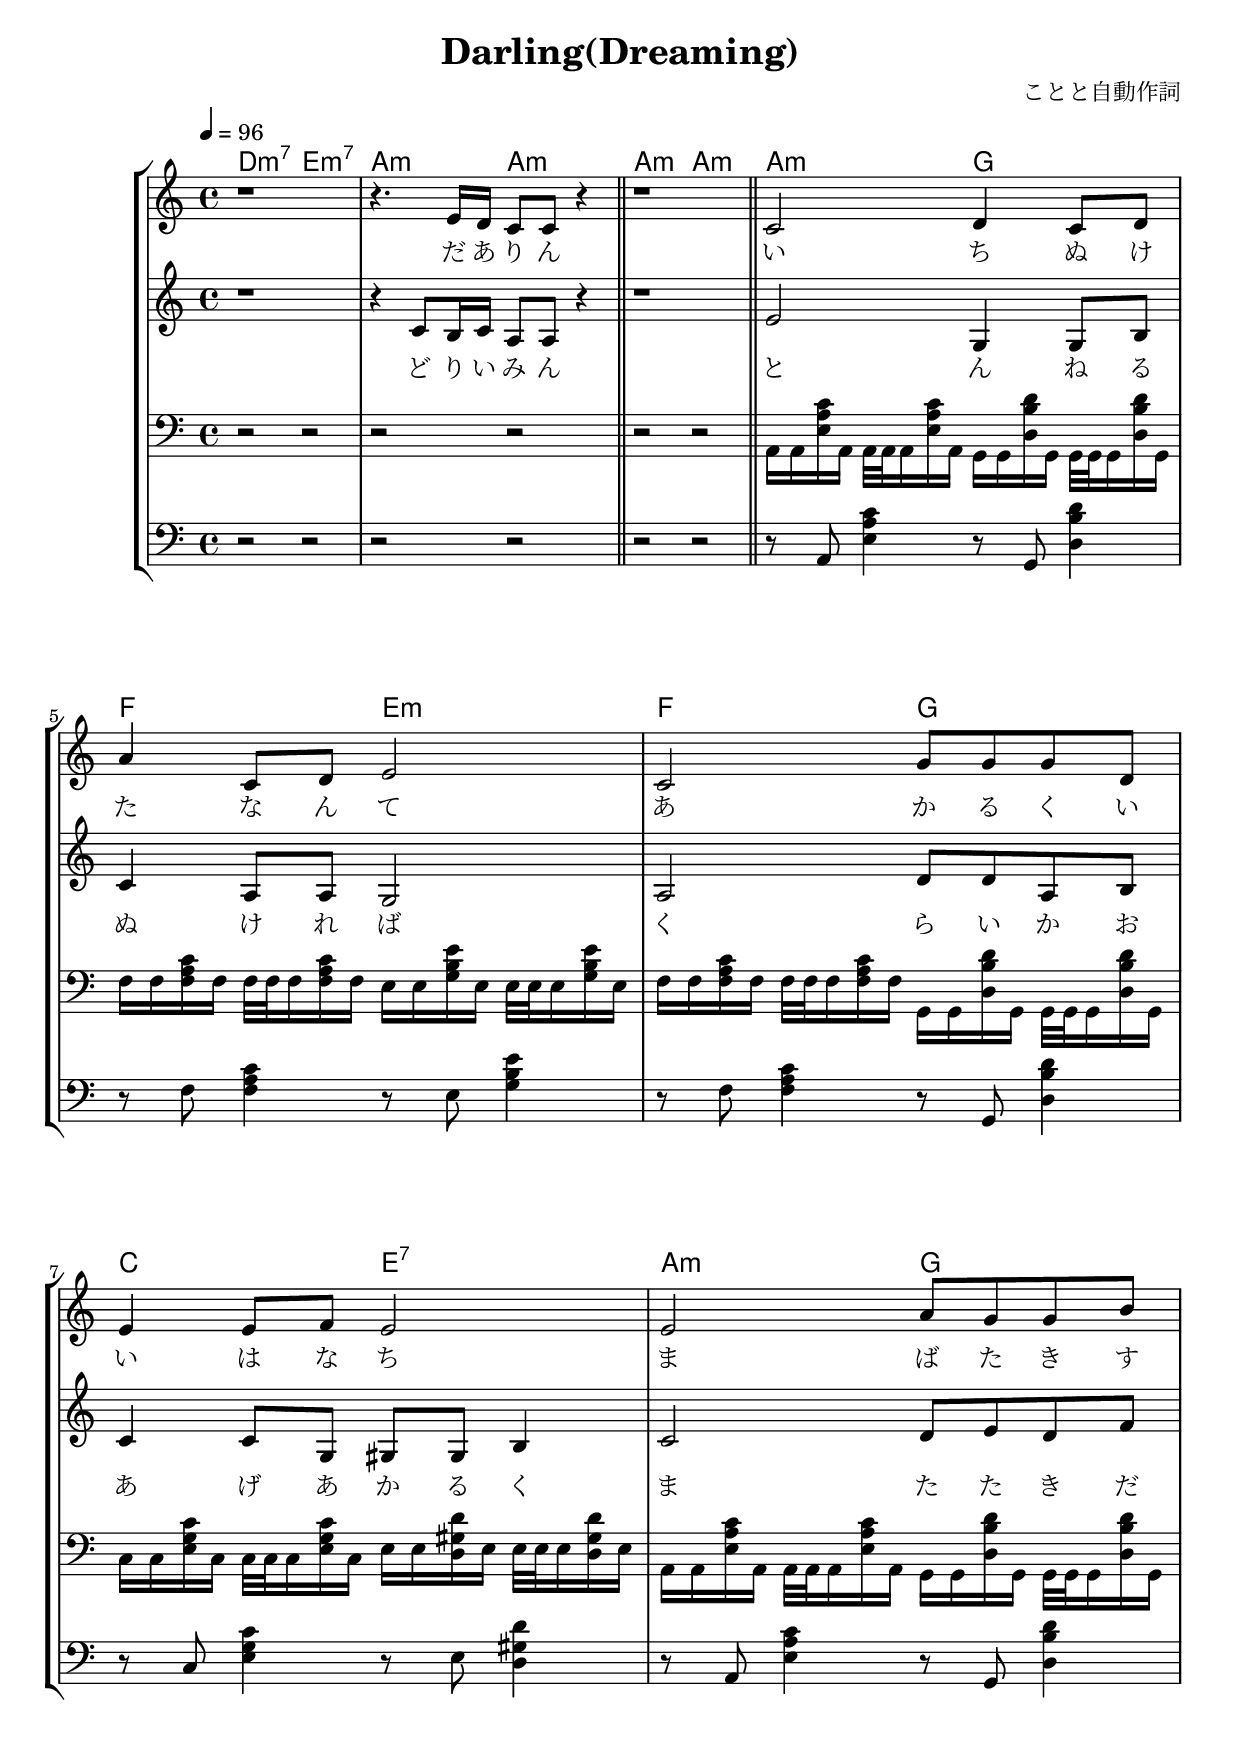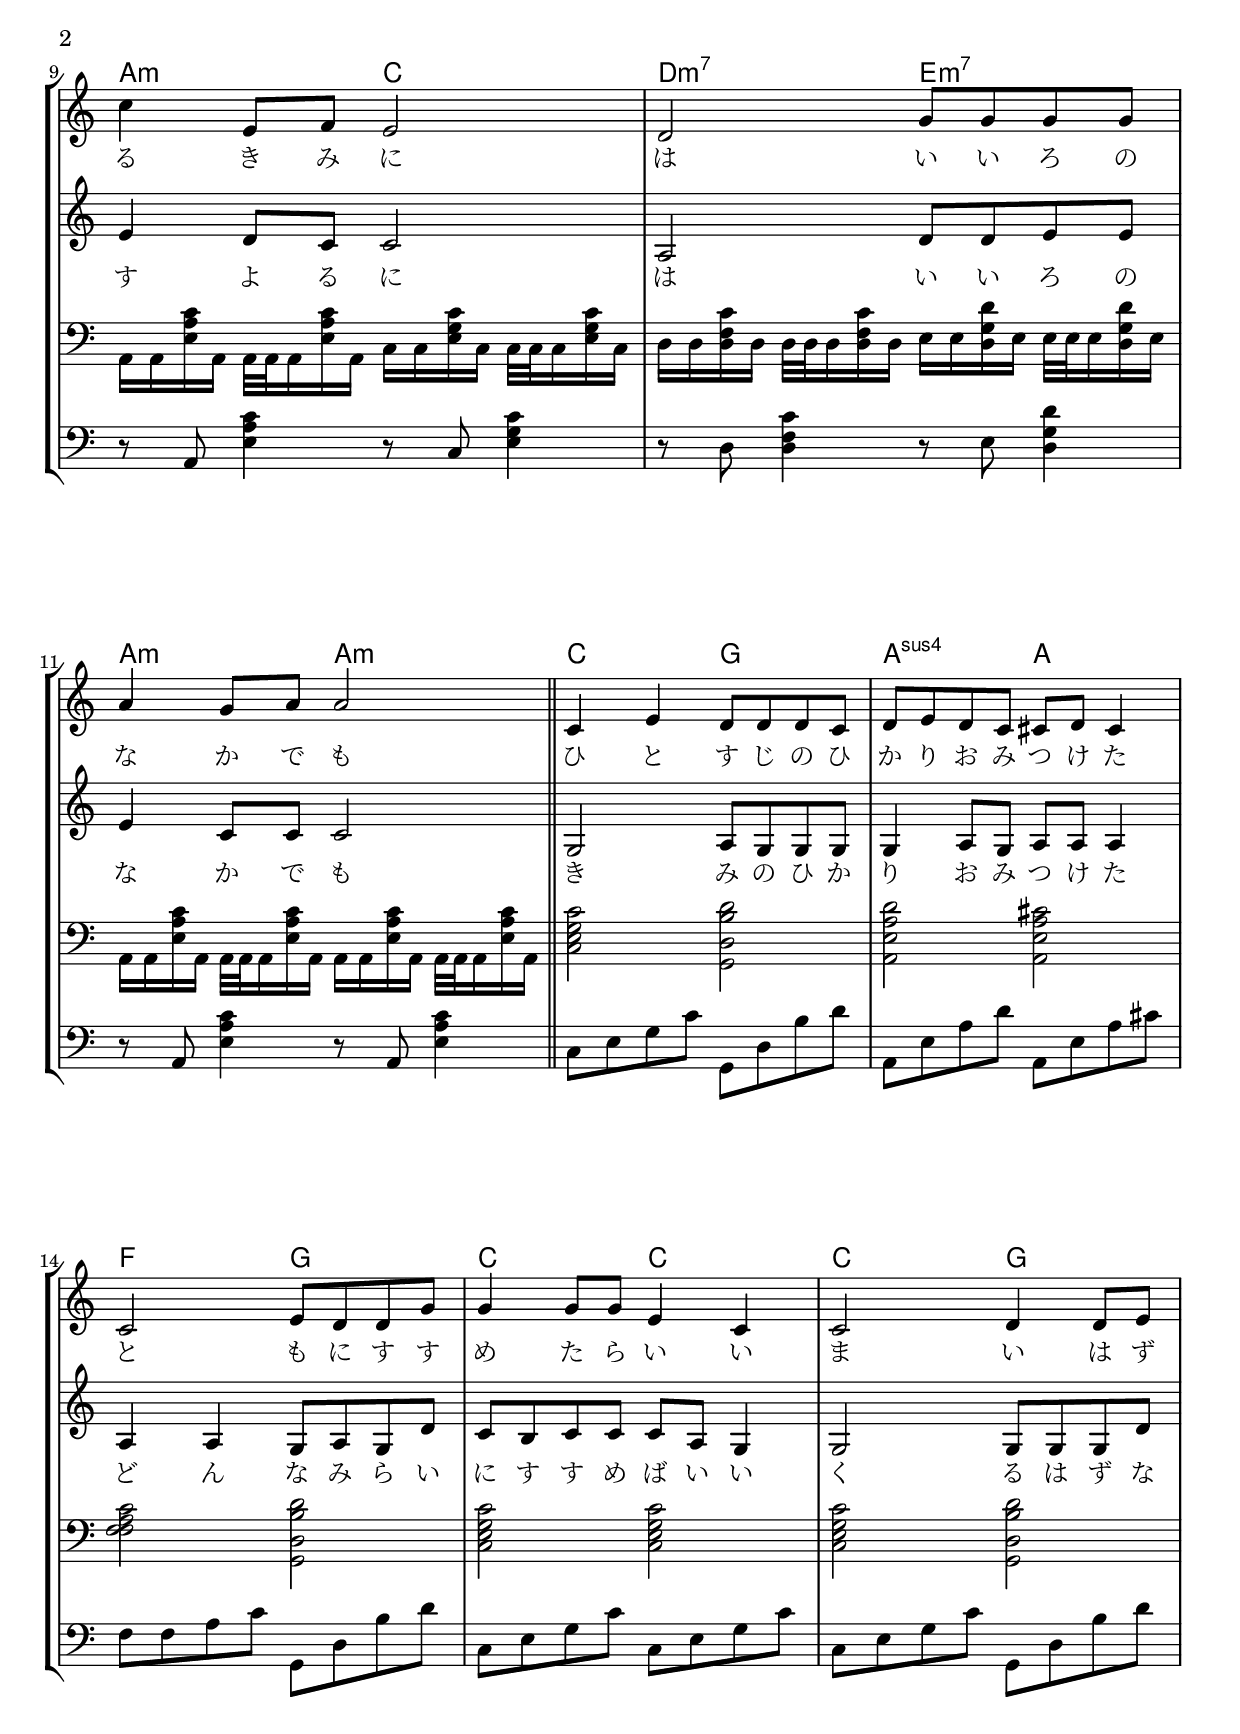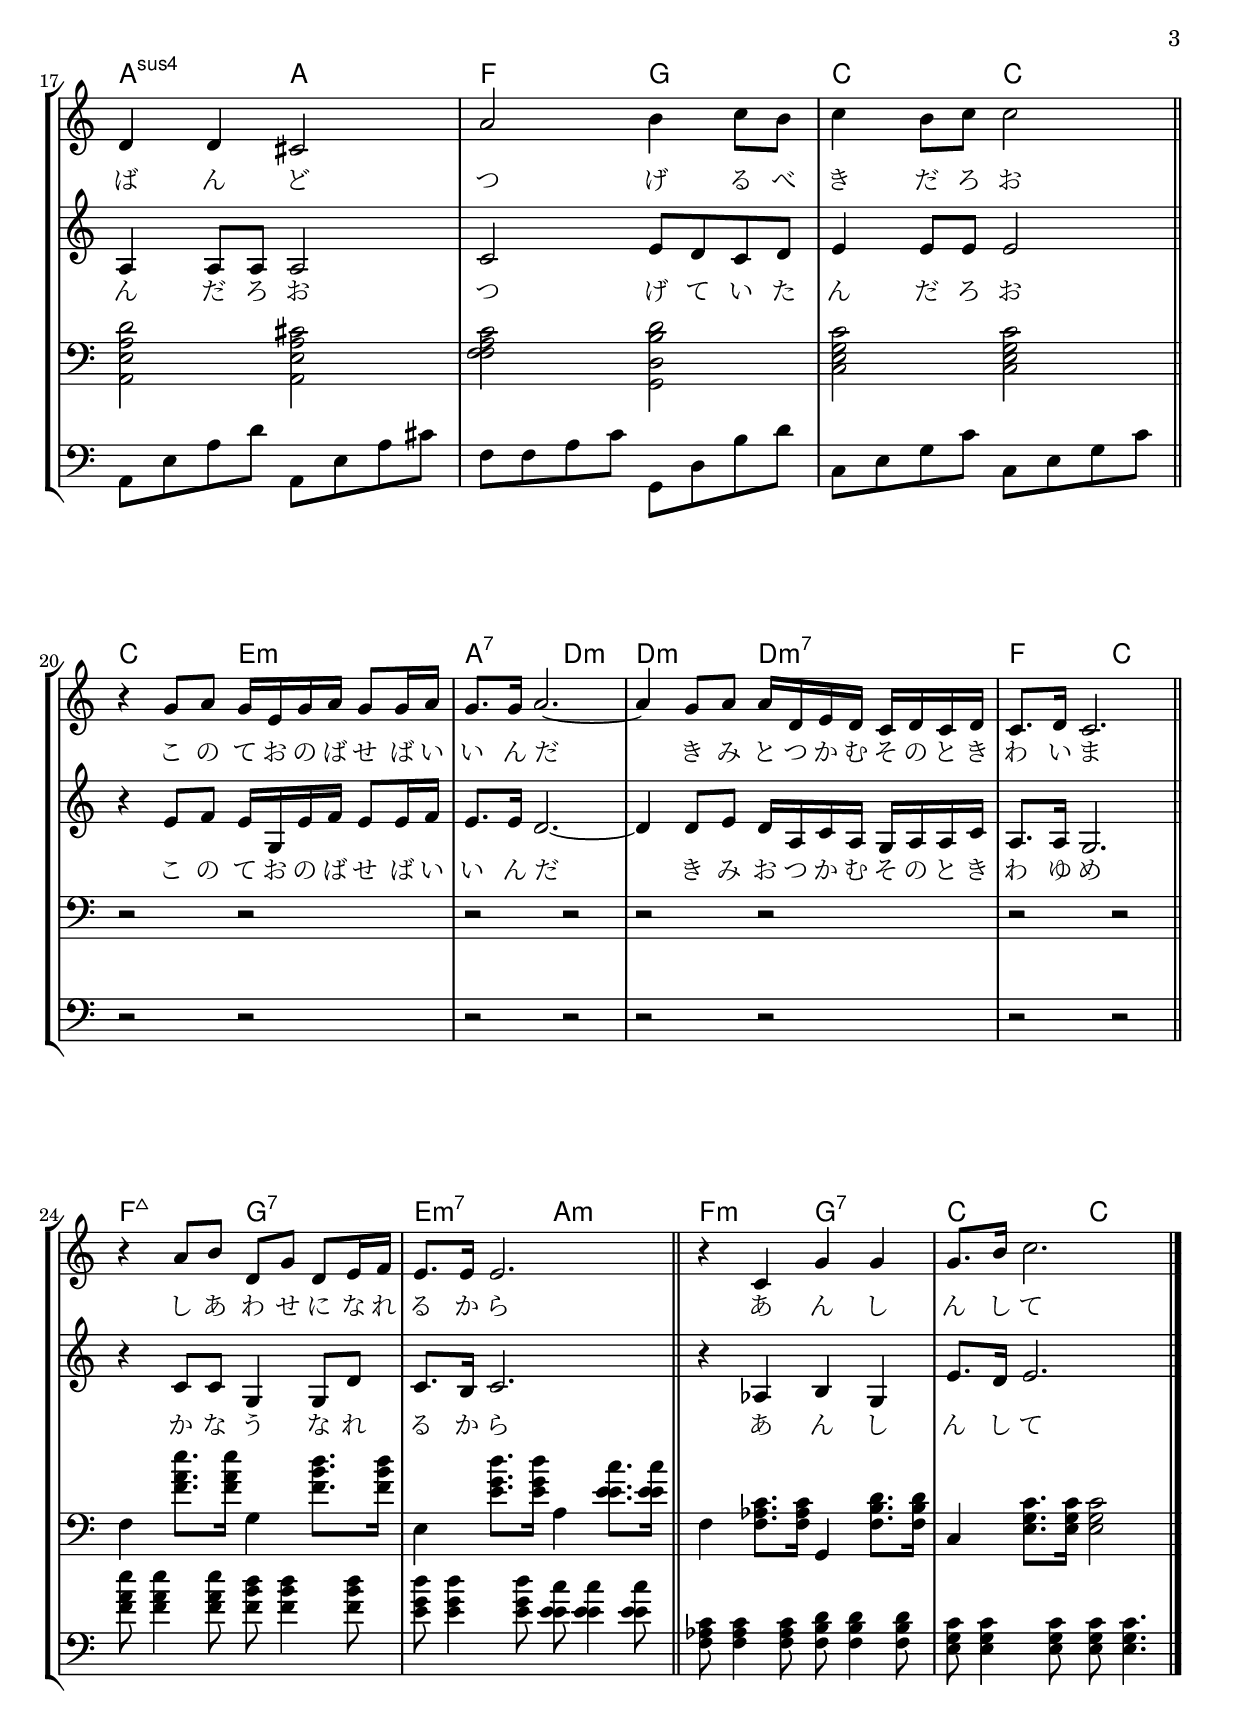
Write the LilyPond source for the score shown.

\version "2.12.1"

\header {
	title = \markup {Darling(Dreaming)}
	composer = \markup \center-column {ことと自動作詞}
}

harmony = \chordmode {
	d2:min7 e:min7 a:m a:m 

	a:m a:m 

	a:m g f e:m f g c e:7 a:m g a:m c d:min7 e:min7 a:m a:m 

	c g a:sus4 a f g c c c g a:sus4 a f g c c 

	c e:m a:7 d:m d:m d:min7 f c 

	f:maj7 g:7 e:min7 a:m 

	f:m g:7 c c 
}

melody = {
	\set Staff.midiInstrument = #"fss0.35"
	\set Staff.midiMinimumVolume = #0.7
	\set Staff.midiMaximumVolume = #0.9
		\key c \major
	\tempo 4 = 96
r1
r4. e'16  d'16  c'8  c'8  r4
	r1   
	\set Staff.midiInstrument = #"fss0.35"
	\set Staff.midiMinimumVolume = #0.7
	\set Staff.midiMaximumVolume = #0.9
	c'2  d'4  c'8  d'8 
	a'4  c'8  d'8  e'2 
	c'2  g'8  g'8  g'8  d'8 
	e'4  e'8  f'8  e'2 
	e'2  a'8  g'8  g'8  b'8 
	c''4  e'8  f'8  e'2 
	d'2  g'8  g'8  g'8  g'8 
	a'4  g'8  a'8  a'2
	\set Staff.midiInstrument = #"fss0.35"
	\set Staff.midiMinimumVolume = #0.7
	\set Staff.midiMaximumVolume = #0.9
	c'4  e'4  d'8  d'8  d'8  c'8 
	d'8  e'8  d'8  c'8  cis'8  d'8  cis'4 
	c'2  e'8  d'8  d'8  g'8 
	g'4  g'8  g'8  e'4  c'4 
	c'2  d'4  d'8  e'8 
	d'4  d'4  cis'2 
	a'2  b'4  c''8  b'8 
	c''4  b'8  c''8  c''2
	\set Staff.midiInstrument = #"fss0.35"
	\set Staff.midiMinimumVolume = #0.7
	\set Staff.midiMaximumVolume = #0.9
	r4 g'8  a'8  g'16  e'16  g'16  a'16  g'8  g'16  a'16 
	g'8.  g'16  a'2.~ 
	a'4  g'8  a'8  a'16  d'16  e'16  d'16  c'16  d'16  c'16  d'16 
	c'8.  d'16  c'2.
	\set Staff.midiInstrument = #"fss0.35"
	\set Staff.midiMinimumVolume = #0.7
	\set Staff.midiMaximumVolume = #0.9
	r4 a'8  b'8  d'8  g'8  d'8  e'16  f'16 
	e'8.  e'16  e'2.
	\set Staff.midiInstrument = #"fss0.35"
	\set Staff.midiMinimumVolume = #0.7
	\set Staff.midiMaximumVolume = #0.9
	r4 c'4  g'4  g'4 
	g'8.  b'16  c''2.
	\bar "|."
}

words = \lyricmode {
	だ  あ  り  ん  
	
	い  ち  ぬ  け  た  な  ん  て  あ  か  る  く  い  い  は  な  ち  ま  ば  た  き  す  る  き  み  に  は  い  い  ろ  の  な  か  で  も  
	ひ  と  す  じ  の  ひ  か  り  お  み  つ  け  た  と  も  に  す  す  め  た  ら  い  い  ま  い  は  ず  ば  ん  ど  つ  げ  る  べ  き  だ  ろ  お  
	こ  の  て  お  の  ば  せ  ば  い  い  ん  だ  き  み  と  つ  か  む  そ  の  と  き  わ  い  ま  
	し  あ  わ  せ  に  な  れ  る  か  ら  
	あ  ん  し  ん  し  て  
}

secondmelody = {
	\set Staff.midiInstrument = #"fss0.35"
	\set Staff.midiMinimumVolume = #0.7
	\set Staff.midiMaximumVolume = #0.9
		\key c \major
	\tempo 4 = 96
r1
r4 c'8  b16  c'16  a8  a8  r4
	r1   
	\set Staff.midiInstrument = #"fss0.35"
	\set Staff.midiMinimumVolume = #0.7
	\set Staff.midiMaximumVolume = #0.9
	e'2  g4  g8  b8 
	c'4  a8  a8  g2 
	a2  d'8  d'8  a8  b8 
	c'4  c'8  g8  gis8  gis8  b4 
	c'2  d'8  e'8  d'8  f'8 
	e'4  d'8  c'8  c'2 
	a2  d'8  d'8  e'8  e'8 
	e'4  c'8  c'8  c'2
	\set Staff.midiInstrument = #"fss0.35"
	\set Staff.midiMinimumVolume = #0.7
	\set Staff.midiMaximumVolume = #0.9
	g2  a8  g8  g8  g8 
	g4  a8  g8  a8  a8  a4 
	a4  a4  g8  a8  g8  d'8 
	c'8  b8  c'8  c'8  c'8  a8  g4 
	g2  g8  g8  g8  d'8 
	a4  a8  a8  a2 
	c'2  e'8  d'8  c'8  d'8 
	e'4  e'8  e'8  e'2
	\set Staff.midiInstrument = #"fss0.35"
	\set Staff.midiMinimumVolume = #0.7
	\set Staff.midiMaximumVolume = #0.9
	r4 e'8  f'8  e'16  g16  e'16  f'16  e'8  e'16  f'16 
	e'8.  e'16  d'2.~ 
	d'4  d'8  e'8  d'16  a16  c'16  a16  g16  a16  a16  c'16 
	a8.  a16  g2.
	\set Staff.midiInstrument = #"fss0.35"
	\set Staff.midiMinimumVolume = #0.7
	\set Staff.midiMaximumVolume = #0.9
	r4 c'8  c'8  g4  g8  d'8 
	c'8.  b16  c'2.
	\set Staff.midiInstrument = #"fss0.35"
	\set Staff.midiMinimumVolume = #0.7
	\set Staff.midiMaximumVolume = #0.9
	r4 as4  b4  g4 
	e'8.  d'16  e'2.
	\bar "|."
}

secondwords = \lyricmode {
	ど  り  い  み  ん  
	
	と  ん  ね  る  ぬ  け  れ  ば  く  ら  い  か  お  あ  げ  あ  か  る  く  ま  た  た  き  だ  す  よ  る  に  は  い  い  ろ  の  な  か  で  も  
	き  み  の  ひ  か  り  お  み  つ  け  た  ど  ん  な  み  ら  い  に  す  す  め  ば  い  い  く  る  は  ず  な  ん  だ  ろ  お  つ  げ  て  い  た  ん  だ  ろ  お  
	こ  の  て  お  の  ば  せ  ば  い  い  ん  だ  き  み  お  つ  か  む  そ  の  と  き  わ  ゆ  め  
	か  な  う  な  れ  る  か  ら  
	あ  ん  し  ん  し  て  
}

tempochange = {
	\tempo 4 = 96
	r1 | r1 \bar "||"
	\tempo 4 = 96
	r1 \bar "||"
	\tempo 4 = 96
	r1 | r1 | r1 | r1 | r1 | r1 | r1 | r1 \bar "||"
	\tempo 4 = 96
	r1 | r1 | r1 | r1 | r1 | r1 | r1 | r1 \bar "||"
	\tempo 4 = 96
	r1 | r1 | r1 | r1 \bar "||"
	\tempo 4 = 96
	r1 | r1 \bar "||"
	\tempo 4 = 96
	r1 | r1 \bar "|."
}

mainacc = {
	\clef bass
	\set Staff.midiInstrument = #"Acoustic grand"
	\set Staff.midiMinimumVolume = #0.3
	\set Staff.midiMaximumVolume = #0.6
	\key c \major
	\tempo 4 = 96
	r2
	r2
	r2
	r2
	\bar "||"

	\set Staff.midiInstrument = #"Acoustic grand"
	\set Staff.midiMinimumVolume = #0.3
	\set Staff.midiMaximumVolume = #0.6
	r2
	r2
	\bar "||"

	\set Staff.midiInstrument = #"Alto Sax"
	\set Staff.midiMinimumVolume = #0.3
	\set Staff.midiMaximumVolume = #0.6
	a,16 a,16 <e a c'>16 a,16   a,32 a,32 a,16 <e a c'>16 a,16
	g,16 g,16 <d b d'>16 g,16   g,32 g,32 g,16 <d b d'>16 g,16
	f16 f16 <f a c'>16 f16   f32 f32 f16 <f a c'>16 f16
	e16 e16 <g b e'>16 e16   e32 e32 e16 <g b e'>16 e16
	f16 f16 <f a c'>16 f16   f32 f32 f16 <f a c'>16 f16
	g,16 g,16 <d b d'>16 g,16   g,32 g,32 g,16 <d b d'>16 g,16
	c16 c16 <e g c'>16 c16   c32 c32 c16 <e g c'>16 c16
	e16 e16 <d gis d'>16 e16   e32 e32 e16 <d gis d'>16 e16
	a,16 a,16 <e a c'>16 a,16   a,32 a,32 a,16 <e a c'>16 a,16
	g,16 g,16 <d b d'>16 g,16   g,32 g,32 g,16 <d b d'>16 g,16
	a,16 a,16 <e a c'>16 a,16   a,32 a,32 a,16 <e a c'>16 a,16
	c16 c16 <e g c'>16 c16   c32 c32 c16 <e g c'>16 c16
	d16 d16 <d f c'>16 d16   d32 d32 d16 <d f c'>16 d16
	e16 e16 <d g d'>16 e16   e32 e32 e16 <d g d'>16 e16
	a,16 a,16 <e a c'>16 a,16   a,32 a,32 a,16 <e a c'>16 a,16
	a,16 a,16 <e a c'>16 a,16   a,32 a,32 a,16 <e a c'>16 a,16
	\bar "||"

	\set Staff.midiInstrument = #"Alto Sax"
	\set Staff.midiMinimumVolume = #0.3
	\set Staff.midiMaximumVolume = #0.6
	<c e g c'>2
	<g, d b d'>2
	<a, e a d'>2
	<a, e a cis'>2
	<f f a c'>2
	<g, d b d'>2
	<c e g c'>2
	<c e g c'>2
	<c e g c'>2
	<g, d b d'>2
	<a, e a d'>2
	<a, e a cis'>2
	<f f a c'>2
	<g, d b d'>2
	<c e g c'>2
	<c e g c'>2
	\bar "||"

	\set Staff.midiInstrument = #"Acoustic grand"
	\set Staff.midiMinimumVolume = #0.3
	\set Staff.midiMaximumVolume = #0.6
	r2
	r2
	r2
	r2
	r2
	r2
	r2
	r2
	\bar "||"

	\set Staff.midiInstrument = #"Alto Sax"
	\set Staff.midiMinimumVolume = #0.3
	\set Staff.midiMaximumVolume = #0.6
	f4 <f' a' e''>8. <f' a' e''>16
	g4 <f' b' d''>8. <f' b' d''>16
	e4 <e' g' d''>8. <e' g' d''>16
	a4 <e' e' c''>8. <e' e' c''>16
	\bar "||"

	\set Staff.midiInstrument = #"Alto Sax"
	\set Staff.midiMinimumVolume = #0.3
	\set Staff.midiMaximumVolume = #0.6
	f4 <f as c'>8. <f as c'>16
	g,4 <f b d'>8. <f b d'>16
	c4 <e g c'>8. <e g c'>16
	<e g c'>2
	\bar "|."
}

subacc = {
	\clef bass
	\set Staff.midiInstrument = #"Acoustic grand"
	\set Staff.midiMinimumVolume = #0.3
	\set Staff.midiMaximumVolume = #0.6
	\key c \major
	\tempo 4 = 96
	r2
	r2
	r2
	r2
	\bar "||"

	\set Staff.midiInstrument = #"Acoustic grand"
	\set Staff.midiMinimumVolume = #0.3
	\set Staff.midiMaximumVolume = #0.6
	r2
	r2
	\bar "||"

	\set Staff.midiInstrument = #"Pizzicato Strings"
	\set Staff.midiMinimumVolume = #0.3
	\set Staff.midiMaximumVolume = #0.6
	r8 a, <e a c'>4
	r8 g, <d b d'>4
	r8 f <f a c'>4
	r8 e <g b e'>4
	r8 f <f a c'>4
	r8 g, <d b d'>4
	r8 c <e g c'>4
	r8 e <d gis d'>4
	r8 a, <e a c'>4
	r8 g, <d b d'>4
	r8 a, <e a c'>4
	r8 c <e g c'>4
	r8 d <d f c'>4
	r8 e <d g d'>4
	r8 a, <e a c'>4
	r8 a, <e a c'>4
	\bar "||"

	\set Staff.midiInstrument = #"Glockenspiel"
	\set Staff.midiMinimumVolume = #0.3
	\set Staff.midiMaximumVolume = #0.6
	c8 e8 g8 c'8
	g,8 d8 b8 d'8
	a,8 e8 a8 d'8
	a,8 e8 a8 cis'8
	f8 f8 a8 c'8
	g,8 d8 b8 d'8
	c8 e8 g8 c'8
	c8 e8 g8 c'8
	c8 e8 g8 c'8
	g,8 d8 b8 d'8
	a,8 e8 a8 d'8
	a,8 e8 a8 cis'8
	f8 f8 a8 c'8
	g,8 d8 b8 d'8
	c8 e8 g8 c'8
	c8 e8 g8 c'8
	\bar "||"

	\set Staff.midiInstrument = #"Acoustic grand"
	\set Staff.midiMinimumVolume = #0.3
	\set Staff.midiMaximumVolume = #0.6
	r2
	r2
	r2
	r2
	r2
	r2
	r2
	r2
	\bar "||"

	\set Staff.midiInstrument = #"Celesta"
	\set Staff.midiMinimumVolume = #0.3
	\set Staff.midiMaximumVolume = #0.6
	<f' a' e''>8 <f' a' e''>4 <f' a' e''>8
	<f' b' d''>8 <f' b' d''>4 <f' b' d''>8
	<e' g' d''>8 <e' g' d''>4 <e' g' d''>8
	<e' e' c''>8 <e' e' c''>4 <e' e' c''>8
	\bar "||"

	\set Staff.midiInstrument = #"Celesta"
	\set Staff.midiMinimumVolume = #0.3
	\set Staff.midiMaximumVolume = #0.6
	<f as c'>8 <f as c'>4 <f as c'>8
	<f b d'>8 <f b d'>4 <f b d'>8
	<e g c'>8 <e g c'>4 <e g c'>8
	<e g c'>8 <e g c'>4.
	\bar "|."
}

percA = {
	\drummode {
	cymc1  |r1  \bar "||"
	cymc1  \bar "||"
	cymc1  |r1  |r1  |r1  |cymc1  |r1  |r1  |r1  \bar "||"
	r4 hh4 hh4 hh4  |hh4 hh4 hh4 hh4  |hh4 hh4 hh4 hh4  |hh4 hh4 hh4 hh4  |r4 hh4 hh4 hh4  |hh4 hh4 hh4 hh4  |hh4 hh4 hh4 hh4  |r1  \bar "||"
	r2 r8 hho4.  |r2 r8 hho4.  |r2 r8 hho4.  |r2 r8 hho4.  \bar "||"
	r1 |r1 \bar "||"
	r1 |r1 \bar "|."
	}
}

percB = {
	\drummode {
	r8 hho8 hho8 hho8 hho8 hho8 hho8 hho8  |hho8 hho8 hho8 hho8 hho8 hho8 hho8 hho8  \bar "||"
	r8 hho8 hho8 hho8 hho8 hho8 hho8 hho8  \bar "||"
	r8 hho8 hho8 hho8 hho8 hho8 hho8 hho8  |hho8 hho8 hho8 hho8 hho8 hho8 hho8 hho8  |hho8 hho8 hho8 hho8 hho8 hho8 hho8 hho8  |hho8 hho8 hho8 hho8 hho8 hho4.  |r8 hho8 hho8 hho8 hho8 hho8 hho8 hho8  |hho8 hho8 hho8 hho8 hho8 hho8 hho8 hho8  |hho8 hho8 hho8 hho8 hho8 hho8 hho8 hho8  |hho8 hho8 hho8 hho8 hho8 hho4.  \bar "||"
	r4 sn8 sn4. sn4  |r4 sn8 sn4. sn4  |r4 sn8 sn4. sn4  |r4 sn8 sn4. sn4  |r4 sn8 sn4. sn4  |r4 sn8 sn4. sn4  |r4 sn8 sn4. sn4  |sn16 sn16 sn16 sn16 sn16 sn16 sn16 sn16 sn16 sn16 sn16 sn16 sn16 sn16 sn16 sn16  \bar "||"
	r8 hh8 hh8 hh8 hh4. hh8  |hh8 hh8 hh8 hh8 hh4 hh8 hh8  |hh8 hh8 hh8 hh8 hh4. hh8  |r16 hh4 hh4 hh4 r16 hh8  \bar "||"
	r1 |r1 \bar "||"
	r1 |r1 \bar "|."
	}
}

percC = {
	\drummode {
	r1  |r1  \bar "||"
	r1  \bar "||"
	r1  |r1  |r1  |r2. hh4  |r1  |r1  |r1  |r2. hh4  \bar "||"
	bd4 bd4 bd4 bd4  |bd4 bd4 bd4 bd8 bd8  |bd4 bd4 bd4 bd4  |bd4 bd4 bd4 bd8 bd8  |bd4 bd4 bd4 bd4  |bd4 bd4 bd4 bd8 bd8  |bd4 bd4 bd4 bd4  |bd4 bd4 bd8 bd8 bd8 bd8  \bar "||"
	r16 hhp4 hhp8 hhp8 hhp4. hhp16  |r16 hhp4 hhp8 hhp8 hhp4 hhp8.  |r16 hhp4 hhp8 hhp8 hhp4 hhp8 hhp16  |r8 hhp8 hhp8 hhp8 hhp4 r16 hhp8.  \bar "||"
	r1 |r1 \bar "||"
	r1 |r1 \bar "|."
	}
}

percD = {
	\drummode {
	r8 sn4 sn4 sn4 sn8  |r8 sn4 sn4 sn4 sn8  \bar "||"
	r8 sn4 sn4 sn4 sn8  \bar "||"
	r8 sn4 sn4 sn4 sn8  |r8 sn4 sn4 sn4 sn8  |r8 sn4 sn4 sn4 sn8  |r8 sn4 sn4 sn8. sn16 sn16 sn16  |r8 sn4 sn4 sn4 sn8  |r8 sn4 sn4 sn4 sn8  |r8 sn4 sn4 sn4 sn8  |r8 sn4 sn4 sn8. sn16 sn16 sn16  \bar "||"
	r8 hhp4 hhp4 hhp4 hhp8  |r8 hhp4 hhp4 hhp4 hhp8  |r8 hhp4 hhp4 hhp4 hhp8  |r8 hhp4 hhp4 hhp4 hhp8  |r8 hhp4 hhp4 hhp4 hhp8  |r8 hhp4 hhp4 hhp4 hhp8  |r8 hhp4 hhp4 hhp4 hhp8  |r8 hhp4 hhp4 hhp4 hhp8  \bar "||"
	r8. sn2 r16 sn4  |r8. sn2 r16 sn8. sn16  |r8. sn2 r16 sn4  |r8. sn2 r16 sn4  \bar "||"
	r1 |r1 \bar "||"
	r1 |r1 \bar "|."
	}
}

percE = {
	\drummode {
	bd4 bd16 bd8. bd8. bd8 bd8.  |bd4 bd16 bd8. bd16 bd8 bd8 bd8.  \bar "||"
	bd4 bd16 bd8. bd8. bd8 bd8.  \bar "||"
	bd4 bd16 bd8. bd8. bd8 bd8.  |bd4 bd16 bd8. bd16 bd8 bd8 bd8.  |bd4 bd16 bd8. bd8. bd8 bd8.  |bd4 bd16 bd8. bd16 bd8. bd4  |bd4 bd16 bd8. bd8. bd8 bd8.  |bd4 bd16 bd8. bd16 bd8 bd8 bd8.  |bd4 bd16 bd8. bd8. bd8 bd8.  |bd4 bd16 bd8. bd16 bd8. bd4  \bar "||"
	cymc1  |r1 |r1 |r1 |cymc1  |r1 |r1 |r1 \bar "||"
	bd4. bd8 bd2  |bd4. bd8 bd4. bd8  |bd4. bd8 bd2  |bd4. bd8 bd4 bd4  \bar "||"
	r1 |r1 \bar "||"
	r1 |r1 \bar "|."
	}
}

percF = {
	\drummode {
	r1 | r1 \bar "||"
	r1 \bar "||"
	r1 | r1 | r1 | r1 | r1 | r1 | r1 | r1 \bar "||"
	r1 | r1 | r1 | r1 | r1 | r1 | r1 | r1 \bar "||"
	cymc1  |r1 |r1 |cymc1  \bar "||"
	r1 | r1 \bar "||"
	r1 | r1 \bar "|."
	}
}

percG = {
	\drummode {
	r1 | r1 \bar "||"
	r1 \bar "||"
	r1 | r1 | r1 | r1 | r1 | r1 | r1 | r1 \bar "||"
	r1 | r1 | r1 | r1 | r1 | r1 | r1 | r1 \bar "||"
	r1 |r1 |r1 |r4. r16 tommh2 r16  \bar "||"
	r1 | r1 \bar "||"
	r1 | r1 \bar "|."
	}
}

percH = {
	\drummode {
	r1 | r1 \bar "||"
	r1 \bar "||"
	r1 | r1 | r1 | r1 | r1 | r1 | r1 | r1 \bar "||"
	r1 | r1 | r1 | r1 | r1 | r1 | r1 | r1 \bar "||"
	r1 |r1 |r1 |r2. r8 toml8  \bar "||"
	r1 | r1 \bar "||"
	r1 | r1 \bar "|."
	}
}

\score {
	<<
		\new StaffGroup <<
			\new ChordNames {\harmony}
			\new Voice = "melody" {\melody}
			\new Lyrics \lyricsto "melody" \words
			\new Voice = "secondmelody" {\secondmelody}
			\new Lyrics \lyricsto "secondmelody" \secondwords
			\new Staff = "mainacc" {\mainacc}
			\new Staff = "subacc" {\subacc}
		>>
	>>
	\layout { }
}
